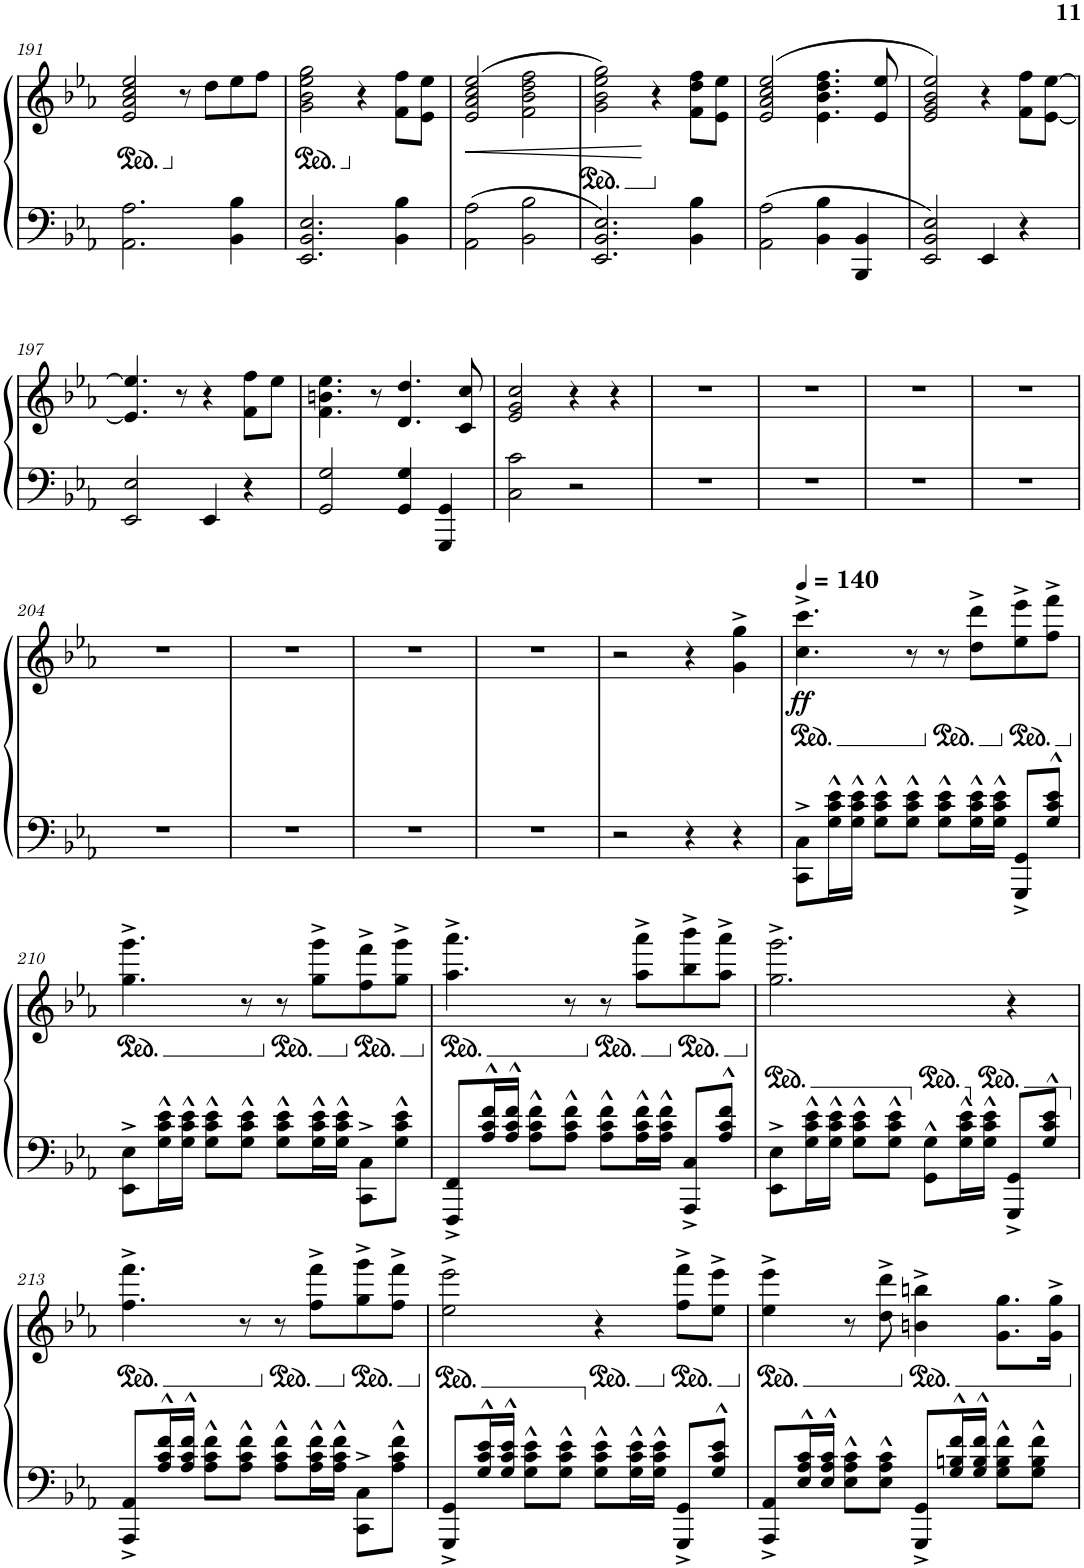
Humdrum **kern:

**kern	**kern	**dynam
*part1	*part1	*part1
*staff2	*staff1	*staff1/2
*I"Piano	*	*
*I'Pno.	*	*
!!LO:PB:g=z
*clefF4	*clefG2	*
*k[b-e-a-]	*k[b-e-a-]	*
*M4/4	*M4/4	*
*	*ped	*
=191	=191	=191
2.AA-\ 2.A-\	2e-/ 2a-/ 2cc/ 2ee-/	.
*	*Xped	*
.	8r	.
.	8dd\L	.
4BB-\ 4B-\	8ee-\	.
.	8ff\J	.
=192	=192	=192
*	*ped	*
2.EE-/ 2.BB-/ 2.E-/	2g\ 2b-\ 2ee-\ 2gg\	.
*	*Xped	*
.	4r	.
4BB-\ 4B-\	8f\ 8ff\L	.
.	8e-\ 8ee-\J	.
=193	=193	=193
!	!	!LO:HP:b
2AA-\ 2A-\	(2e-/ 2a-/ 2cc/ 2ee-/	<
2BB-\ 2B-\	2f\ 2b-\ 2dd\ 2ff\	.
=194	=194	=194
*	*ped	*
2.EE-/ 2.BB-/ 2.E-/	2g\ 2b-\ 2ee-\ 2gg\)	.
*	*Xped	*
.	4r	[
4BB-\ 4B-\	8f\ 8dd\ 8ff\L	.
.	8e-\ 8ee-\J	.
=195	=195	=195
2AA-\ 2A-\	(2e-/ 2a-/ 2cc/ 2ee-/	.
4BB-\ 4B-\	4.e-\ 4.b-\ 4.dd\ 4.ff\	.
4BBB-/ 4BB-/	.	.
.	8e-/ 8ee-/	.
=196	=196	=196
2EE-/ 2BB-/ 2E-/	2e-/ 2g/ 2b-/ 2ee-/)	.
4EE-/	4r	.
4r	8f\ 8ff\L	.
.	[8e-\ [8ee-\J	.
!!LO:LB:g=z
=197	=197	=197
2EE-/ 2E-/	4.e-/] 4.ee-/]	.
.	8r	.
4EE-/	4r	.
4r	8f\ 8ff\L	.
.	8ee-\J	.
=198	=198	=198
2GG/ 2G/	4.f\ 4.bn\ 4.ee-\	.
.	8r	.
4GG/ 4G/	4.d/ 4.dd/	.
4GGG/ 4GG/	.	.
.	8c/ 8cc/	.
=199	=199	=199
2C\ 2c\	2e-/ 2g/ 2cc/	.
2r	4r	.
.	4r	.
=200	=200	=200
1r	1r	.
=201	=201	=201
1r	1r	.
=202	=202	=202
1r	1r	.
=203	=203	=203
1r	1r	.
!!LO:LB:g=z
=204	=204	=204
1r	1r	.
=205	=205	=205
1r	1r	.
=206	=206	=206
1r	1r	.
=207	=207	=207
1r	1r	.
=208	=208	=208
2r	2r	.
4r	4r	.
4r	4g\^ 4gg\^	.
=209	=209	=209
*	*ped	*
*	*MM140	*
!	!	!LO:DY:b
8CC\^ 8C\^L	4.cc\^ 4.ccc\^	ff
16G\^^ 16c\^^ 16e-\^^L	.	.
16G\^^ 16c\^^ 16e-\^^JJ	.	.
8G\^^ 8c\^^ 8e-\^^L	.	.
8G\^^ 8c\^^ 8e-\^^J	8r	.
*	*Xped	*
*	*ped	*
8G\^^ 8c\^^ 8e-\^^L	8r	.
16G\^^ 16c\^^ 16e-\^^L	8dd\^ 8ddd\^L	.
16G\^^ 16c\^^ 16e-\^^JJ	.	.
*	*Xped	*
*	*ped	*
8GGG/^ 8GG/^L	8ee-\^ 8eee-\^	.
8G/^^ 8c/^^ 8e-/^^J	8ff\^ 8fff\^J	.
!!LO:LB:g=z
=210	=210	=210
*	*Xped	*
*	*ped	*
8EE-\^ 8E-\^L	4.gg\^ 4.ggg\^	.
16G\^^ 16c\^^ 16e-\^^L	.	.
16G\^^ 16c\^^ 16e-\^^JJ	.	.
8G\^^ 8c\^^ 8e-\^^L	.	.
8G\^^ 8c\^^ 8e-\^^J	8r	.
*	*Xped	*
*	*ped	*
8G\^^ 8c\^^ 8e-\^^L	8r	.
16G\^^ 16c\^^ 16e-\^^L	8gg\^ 8ggg\^L	.
16G\^^ 16c\^^ 16e-\^^JJ	.	.
*	*Xped	*
*	*ped	*
8CC\^ 8C\^L	8ff\^ 8fff\^	.
8G\^^ 8c\^^ 8e-\^^J	8gg\^ 8ggg\^J	.
=211	=211	=211
*	*Xped	*
*	*ped	*
8FFF/^ 8FF/^L	4.aa-\^ 4.aaa-\^	.
16A-/^^ 16c/^^ 16f/^^L	.	.
16A-/^^ 16c/^^ 16f/^^JJ	.	.
8A-\^^ 8c\^^ 8f\^^L	.	.
8A-\^^ 8c\^^ 8f\^^J	8r	.
*	*Xped	*
*	*ped	*
8A-\^^ 8c\^^ 8f\^^L	8r	.
16A-\^^ 16c\^^ 16f\^^L	8aa-\^ 8aaa-\^L	.
16A-\^^ 16c\^^ 16f\^^JJ	.	.
*	*Xped	*
*	*ped	*
8AAA-/^ 8C/^L	8bb-\^ 8bbb-\^	.
8A-/^^ 8c/^^ 8f/^^J	8aa-\^ 8aaa-\^J	.
=212	=212	=212
*	*Xped	*
8EE-\^ 8E-\^L	2.gg\^ 2.ggg\^	.
16G\^^ 16c\^^ 16e-\^^L	.	.
16G\^^ 16c\^^ 16e-\^^JJ	.	.
8G\^^ 8c\^^ 8e-\^^L	.	.
8G\^^ 8c\^^ 8e-\^^J	.	.
8GG\^^ 8G\^^L	.	.
16G\^^ 16c\^^ 16e-\^^L	.	.
16G\^^ 16c\^^ 16e-\^^JJ	.	.
8GGG/^ 8GG/^L	4r	.
8G/^^ 8c/^^ 8e-/^^J	.	.
!!LO:LB:g=z
=213	=213	=213
*	*ped	*
8AAA-/^ 8AA-/^L	4.ff\^ 4.fff\^	.
16A-/^^ 16c/^^ 16f/^^L	.	.
16A-/^^ 16c/^^ 16f/^^JJ	.	.
8A-\^^ 8c\^^ 8f\^^L	.	.
8A-\^^ 8c\^^ 8f\^^J	8r	.
*	*Xped	*
*	*ped	*
8A-\^^ 8c\^^ 8f\^^L	8r	.
16A-\^^ 16c\^^ 16f\^^L	8ff\^ 8fff\^L	.
16A-\^^ 16c\^^ 16f\^^JJ	.	.
*	*Xped	*
*	*ped	*
8CC\^ 8C\^L	8gg\^ 8ggg\^	.
8A-\^^ 8c\^^ 8f\^^J	8ff\^ 8fff\^J	.
=214	=214	=214
*	*Xped	*
8GGG/^ 8GG/^L	2ee-\^ 2eee-\^	.
16G/^^ 16c/^^ 16e-/^^L	.	.
16G/^^ 16c/^^ 16e-/^^JJ	.	.
8G\^^ 8c\^^ 8e-\^^L	.	.
8G\^^ 8c\^^ 8e-\^^J	.	.
*	*ped	*
8G\^^ 8c\^^ 8e-\^^L	4r	.
16G\^^ 16c\^^ 16e-\^^L	.	.
16G\^^ 16c\^^ 16e-\^^JJ	.	.
*	*Xped	*
*	*ped	*
8GGG/^ 8GG/^L	8ff\^ 8fff\^L	.
8G/^^ 8c/^^ 8e-/^^J	8ee-\^ 8eee-\^J	.
=215	=215	=215
*	*Xped	*
*	*ped	*
8AAA-/^ 8AA-/^L	4ee-\^ 4eee-\^	.
16E-/^^ 16A-/^^ 16c/^^L	.	.
16E-/^^ 16A-/^^ 16c/^^JJ	.	.
8E-\^^ 8A-\^^ 8c\^^L	8r	.
8E-\^^ 8A-\^^ 8c\^^J	8dd\^ 8ddd\^	.
*	*Xped	*
*	*ped	*
8GGG/^ 8GG/^L	4bn\^ 4bbn\^	.
16G/^^ 16Bn/^^ 16f/^^L	.	.
16G/^^ 16B/^^ 16f/^^JJ	.	.
8G\^^ 8B\^^ 8f\^^L	8.g\ 8.gg\L	.
8G\^^ 8B\^^ 8f\^^J	.	.
.	16g\^ 16gg\^Jk	.
*	*Xped	*
=	=	=
*-	*-	*-
